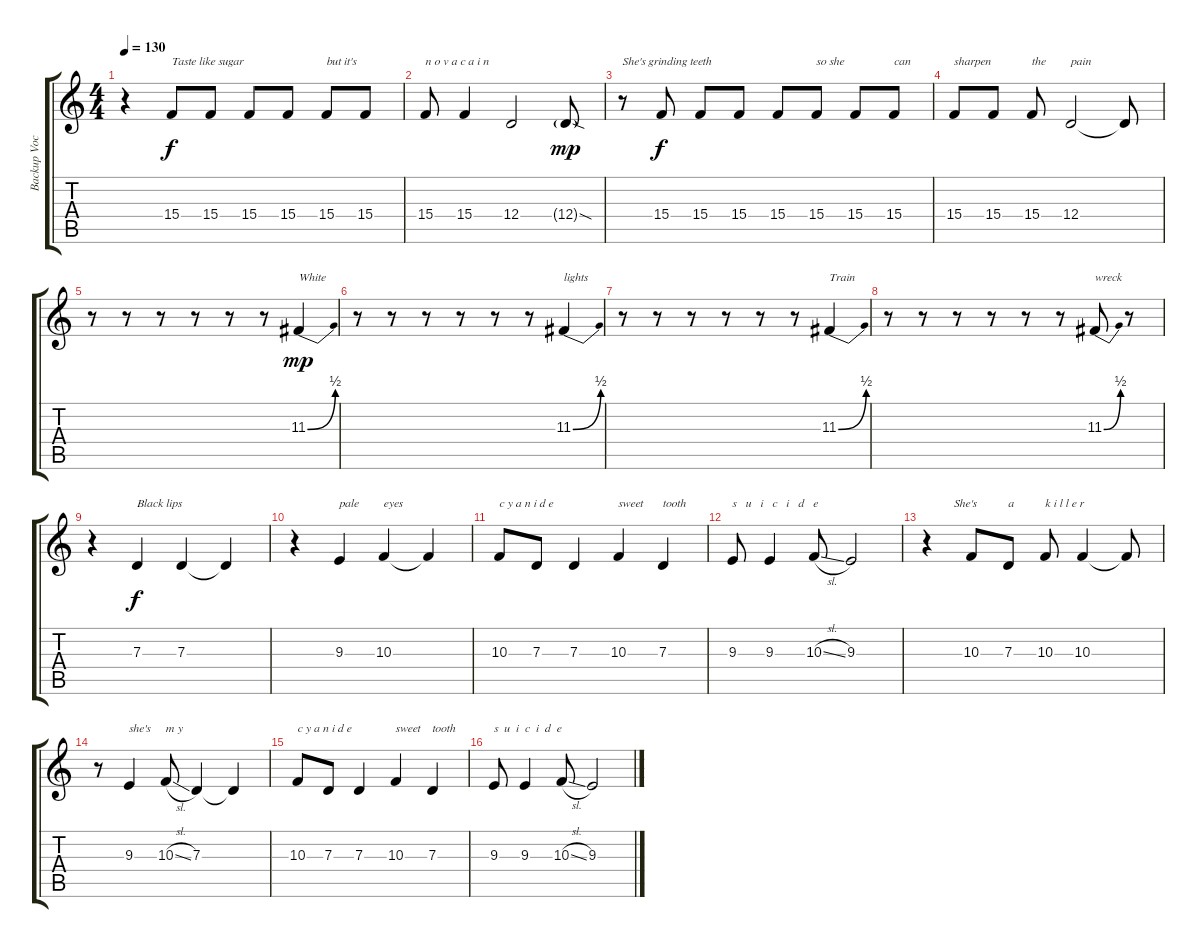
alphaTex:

\track ("Backup Vocal" "Backup Voc") {instrument englishhorn}
\staff {score tabs}
\tuning (E4 B3 G3 D3 A2 D2) {hide}
\ts (4 4)
\tempo 130
\clef g2
\ks c
r.4{dy f} 15.4.8{txt "Taste like sugar"} 15.4.8 15.4.8 15.4.8 15.4.8{txt "but it's"} 15.4.8 |
15.4.8{txt "n o v a c a i n"} 15.4.4 12.4.2 12.4{sod g}.8{dy mp} |
r.8{txt "She's grinding teeth"} 15.4.8{dy f} 15.4.8 15.4.8 15.4.8 15.4.8{txt "so she"} 15.4.8 15.4.8{txt "can"} |
15.4.8{txt "sharpen"} 15.4.8 15.4.8{txt "the"} 12.4.2{txt "pain"} 12.4{t}.8 |
r.8 r.8 r.8 r.8 r.8 r.8 11.3{be (bend 0 0 60 2)}.4{txt "White" dy mp} |
r.8 r.8 r.8 r.8 r.8 r.8 11.3{be (bend 0 0 60 2)}.4{txt "lights"} |
r.8 r.8 r.8 r.8 r.8 r.8 11.3{be (bend 0 0 60 2)}.4{txt "Train"} |
r.8 r.8 r.8 r.8 r.8 r.8 11.3{be (bend 0 0 60 2)}.8{txt "wreck"} r.8 |
r.4 7.3.4{txt "Black lips" dy f} 7.3.4 7.3{t}.4 |
r.4 9.3.4{txt "pale"} 10.3.4{txt "eyes"} 10.3{t}.4 |
10.3.8{txt "c y a n i d e"} 7.3.8 7.3.4 10.3.4{txt "sweet"} 7.3.4{txt "tooth"} |
9.3.8{txt "s   u   i   c   i   d   e"} 9.3.4 10.3{sl}.8 9.3.2 |
r.4{txt "         She's"} 10.3.8 7.3.8{txt "a"} 10.3.8{txt "k i l l e r"} 10.3.4 10.3{t}.8 |
r.8 9.3.4{txt "she's"} 10.3{sl}.8{txt "m y"} 7.3.4 7.3{t}.4 |
10.3.8{txt "c y a n i d e"} 7.3.8 7.3.4 10.3.4{txt "sweet"} 7.3.4{txt "tooth"} |
9.3.8{txt "s  u  i  c  i  d  e"} 9.3.4 10.3{sl}.8 9.3.2
